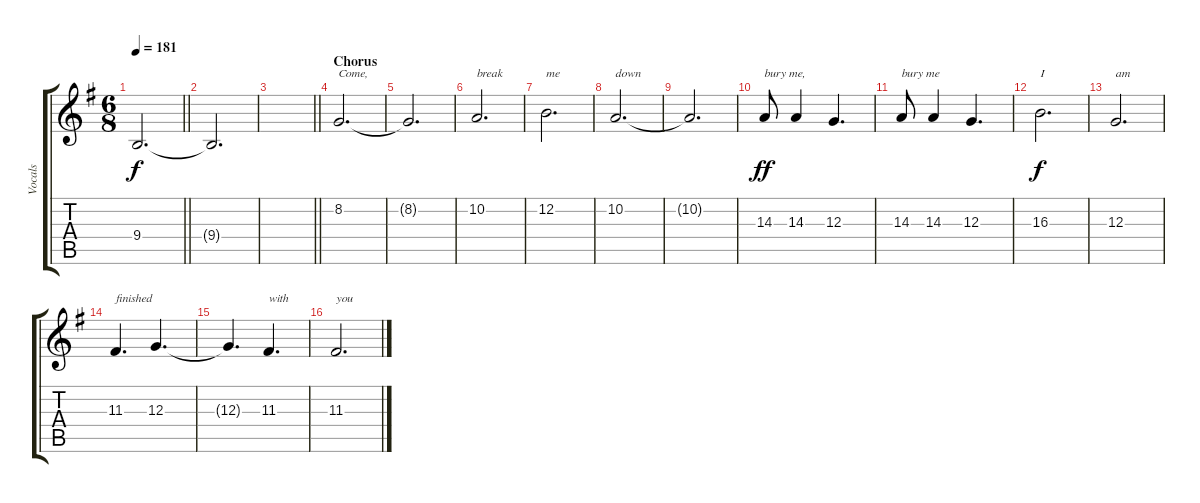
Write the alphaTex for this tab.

\track ("Vocals" "Vocals") {instrument clarinet}
\staff {score tabs}
\tuning (E4 B3 G3 D3 A2 E2) {hide}
\ts (6 8)
\tempo 181
\clef g2
\barLineRight lightlight
\ks eminor
9.4{t}.2{d dy f} |
9.4{t}.2{d} |
\barLineRight lightlight
|
\section ("" "Chorus")
8.2.2{d txt "Come," volume 13} |
8.2{t}.2{d} |
10.2.2{d txt "break"} |
12.2.2{d txt "me"} |
10.2.2{d txt "down"} |
10.2{t}.2{d} |
14.3.8{txt "bury me," dy ff} 14.3.4 12.3.4{d} |
14.3.8{txt "bury me"} 14.3.4 12.3.4{d} |
16.3.2{d txt "I" dy f} |
12.3.2{d txt "am"} |
11.3.4{d txt "finished"} 12.3.4{d} |
12.3{t}.4{d} 11.3.4{d txt "with"} |
11.3.2{d txt "you"}
